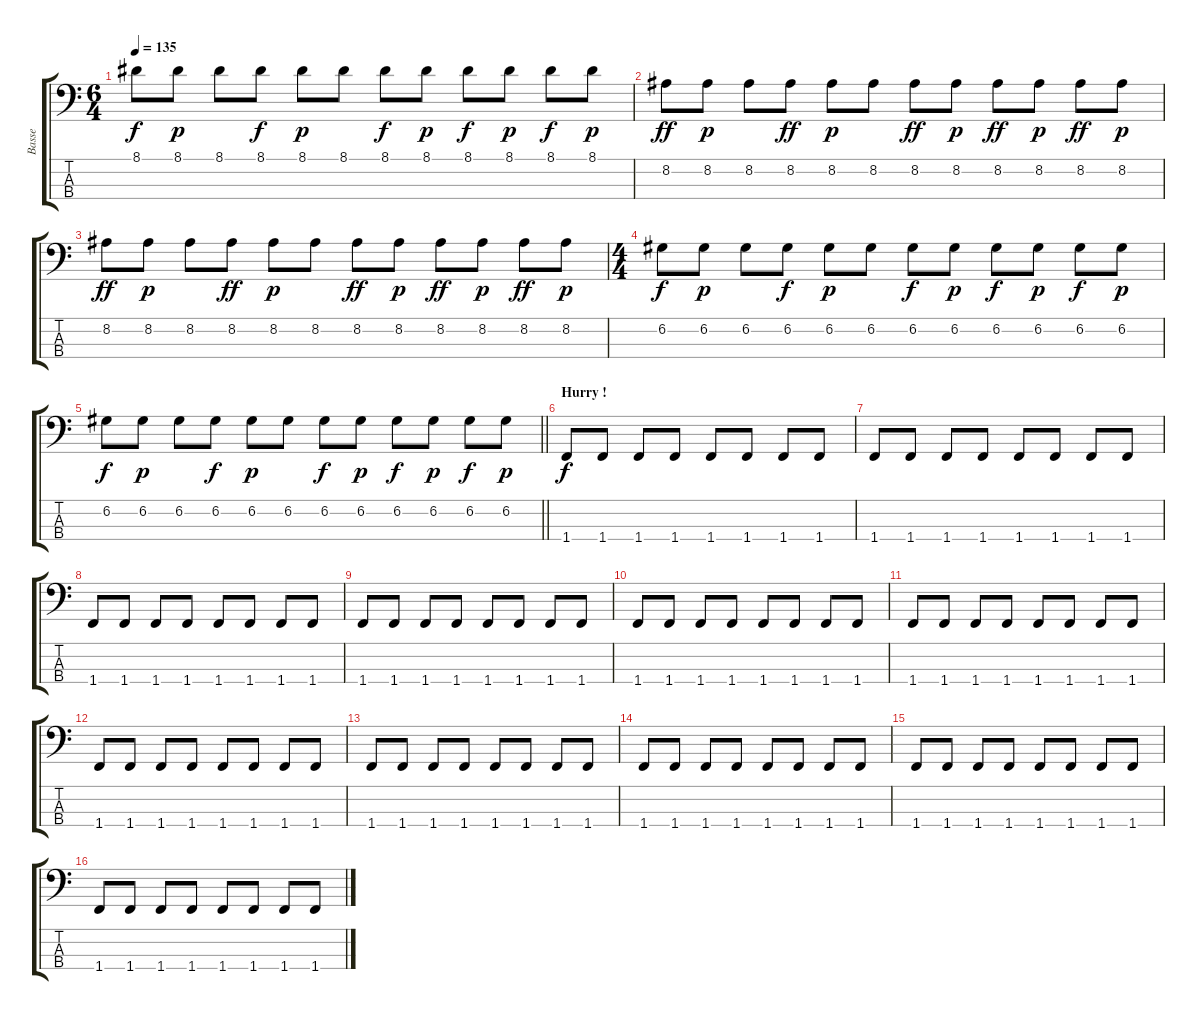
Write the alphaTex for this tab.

\track ("Basse" "Basse") {instrument electricbassfinger}
\staff {score tabs}
\tuning (G2 D2 A1 E1) {hide}
\ts (6 4)
\tempo 135
\clef f4
\ks c
8.1.8{dy f} 8.1.8{dy p} 8.1.8 8.1.8{dy f} 8.1.8{dy p} 8.1.8 8.1.8{dy f} 8.1.8{dy p} 8.1.8{dy f} 8.1.8{dy p} 8.1.8{dy f} 8.1.8{dy p} |
8.2.8{dy ff} 8.2.8{dy p} 8.2.8 8.2.8{dy ff} 8.2.8{dy p} 8.2.8 8.2.8{dy ff} 8.2.8{dy p} 8.2.8{dy ff} 8.2.8{dy p} 8.2.8{dy ff} 8.2.8{dy p} |
8.2.8{dy ff} 8.2.8{dy p} 8.2.8 8.2.8{dy ff} 8.2.8{dy p} 8.2.8 8.2.8{dy ff} 8.2.8{dy p} 8.2.8{dy ff} 8.2.8{dy p} 8.2.8{dy ff} 8.2.8{dy p} |
\ts (4 4)
6.2.8{dy f} 6.2.8{dy p} 6.2.8 6.2.8{dy f} 6.2.8{dy p} 6.2.8 6.2.8{dy f} 6.2.8{dy p} 6.2.8{dy f} 6.2.8{dy p} 6.2.8{dy f} 6.2.8{dy p} |
\barLineRight lightlight
6.2.8{dy f} 6.2.8{dy p} 6.2.8 6.2.8{dy f} 6.2.8{dy p} 6.2.8 6.2.8{dy f} 6.2.8{dy p} 6.2.8{dy f} 6.2.8{dy p} 6.2.8{dy f} 6.2.8{dy p} |
\section ("" "Hurry !")
1.4.8{dy f} 1.4.8 1.4.8 1.4.8 1.4.8 1.4.8 1.4.8 1.4.8 |
1.4.8 1.4.8 1.4.8 1.4.8 1.4.8 1.4.8 1.4.8 1.4.8 |
1.4.8 1.4.8 1.4.8 1.4.8 1.4.8 1.4.8 1.4.8 1.4.8 |
1.4.8 1.4.8 1.4.8 1.4.8 1.4.8 1.4.8 1.4.8 1.4.8 |
1.4.8 1.4.8 1.4.8 1.4.8 1.4.8 1.4.8 1.4.8 1.4.8 |
1.4.8 1.4.8 1.4.8 1.4.8 1.4.8 1.4.8 1.4.8 1.4.8 |
1.4.8 1.4.8 1.4.8 1.4.8 1.4.8 1.4.8 1.4.8 1.4.8 |
1.4.8 1.4.8 1.4.8 1.4.8 1.4.8 1.4.8 1.4.8 1.4.8 |
1.4.8 1.4.8 1.4.8 1.4.8 1.4.8 1.4.8 1.4.8 1.4.8 |
1.4.8 1.4.8 1.4.8 1.4.8 1.4.8 1.4.8 1.4.8 1.4.8 |
1.4.8 1.4.8 1.4.8 1.4.8 1.4.8 1.4.8 1.4.8 1.4.8
